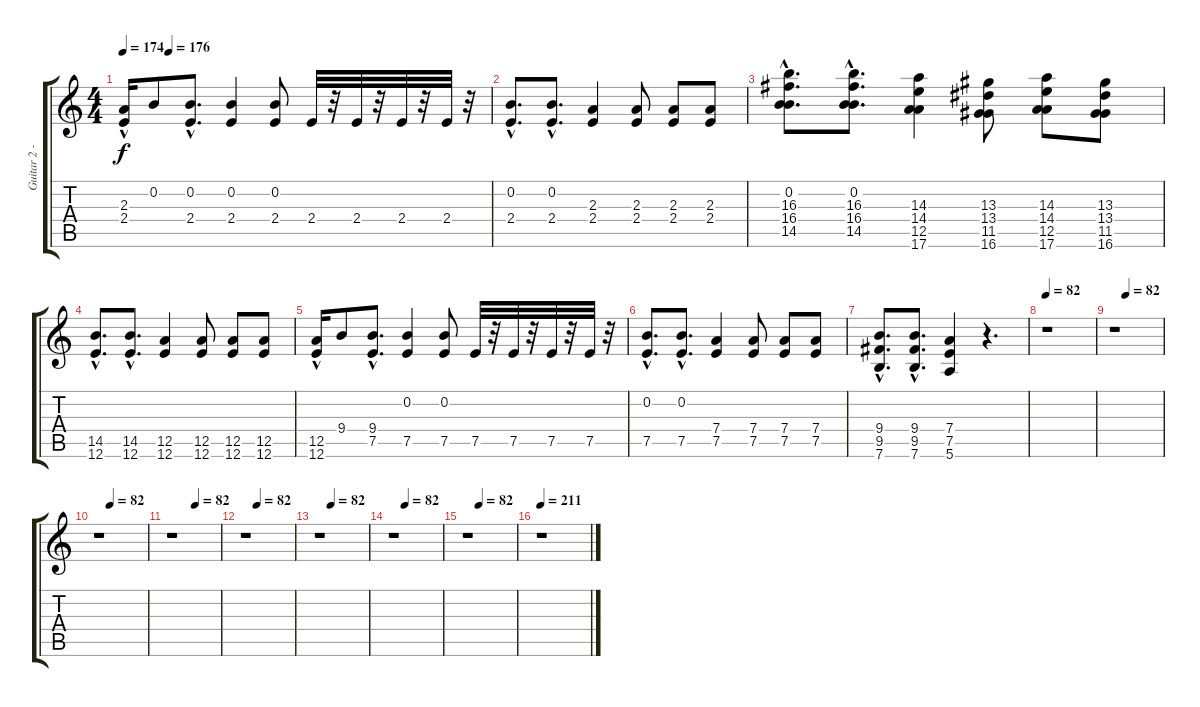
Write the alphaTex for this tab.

\track ("Guitar 2 - Eric Melvin" "Guitar 2 -") {instrument distortionguitar}
\staff {score tabs}
\tuning (E4 B3 G3 D3 A2 E2) {hide}
\ts (4 4)
\tempo 174
\tempo (176 0.125)
\clef g2
\ks c
(2.3 2.4{hac}).16{dy f} 0.2.8 (0.2{hac} 2.4{hac}).8{d} (0.2 2.4).4 (0.2 2.4).8 2.4.32 r.32 2.4.32 r.32 2.4.32 r.32 2.4.32 r.32 |
(0.2{hac} 2.4{hac}).8{d} (0.2{hac} 2.4{hac}).8{d} (2.3 2.4).4 (2.3 2.4).8 (2.3 2.4).8 (2.3 2.4).8 |
(0.2{hac} 16.3{hac} 16.4{hac} 14.5{hac}).8{d} (0.2{hac} 16.3{hac} 16.4{hac} 14.5{hac}).8{d} (14.3 14.4 12.5 17.6).4 (13.3 13.4 11.5 16.6).8 (14.3 14.4 12.5 17.6).8 (13.3 13.4 11.5 16.6).8 |
(14.5{hac} 12.6{hac}).8{d} (14.5{hac} 12.6{hac}).8{d} (12.5 12.6).4 (12.5 12.6).8 (12.5 12.6).8 (12.5 12.6).8 |
(12.5 12.6{hac}).16 9.4.8 (9.4{hac} 7.5{hac}).8{d} (0.2 7.5).4 (0.2 7.5).8 7.5.32 r.32 7.5.32 r.32 7.5.32 r.32 7.5.32 r.32 |
(0.2{hac} 7.5{hac}).8{d} (0.2{hac} 7.5{hac}).8{d} (7.4 7.5).4 (7.4 7.5).8 (7.4 7.5).8 (7.4 7.5).8 |
(9.4{hac} 9.5{hac} 7.6{hac}).8{d} (9.4{hac} 9.5{hac} 7.6{hac}).8{d} (7.4 7.5 5.6).4 r.4{d} |
\tempo 82
r.1 |
\tempo (82 0.25)
r.1 |
\tempo (82 0.25)
r.1 |
\tempo (82 0.5)
r.1 |
\tempo (82 0.25)
r.1 |
\tempo (82 0.25)
r.1 |
\tempo (82 0.25)
r.1 |
\tempo (82 0.25)
r.1 |
\tempo 211
r.1
